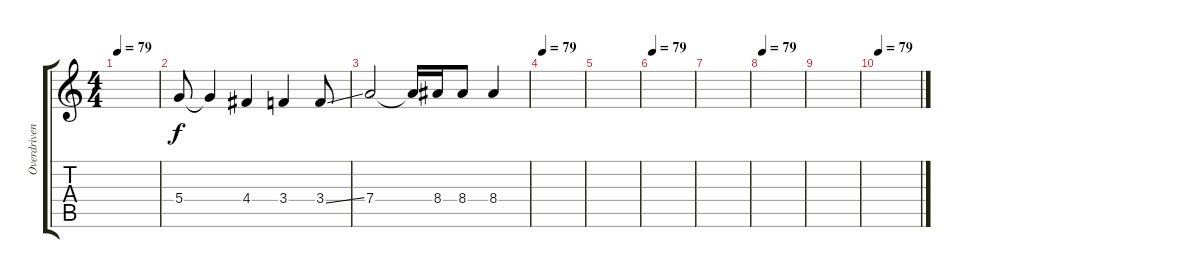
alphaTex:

\track ("Overdriven Guitar" "Overdriven") {instrument overdrivenguitar}
\staff {score tabs}
\tuning (E4 B3 G3 D3 A2 D2) {hide}
\ts (4 4)
\tempo 79
\clef g2
\ks c
|
5.4.8 5.4{t}.4 4.4.4 3.4.4 3.4{ss}.8 |
7.4.2 7.4{t}.16 8.4.16 8.4.8 8.4.4 |
\tempo 79
|
|
\tempo 79
|
|
\tempo 79
|
|
\tempo 79
